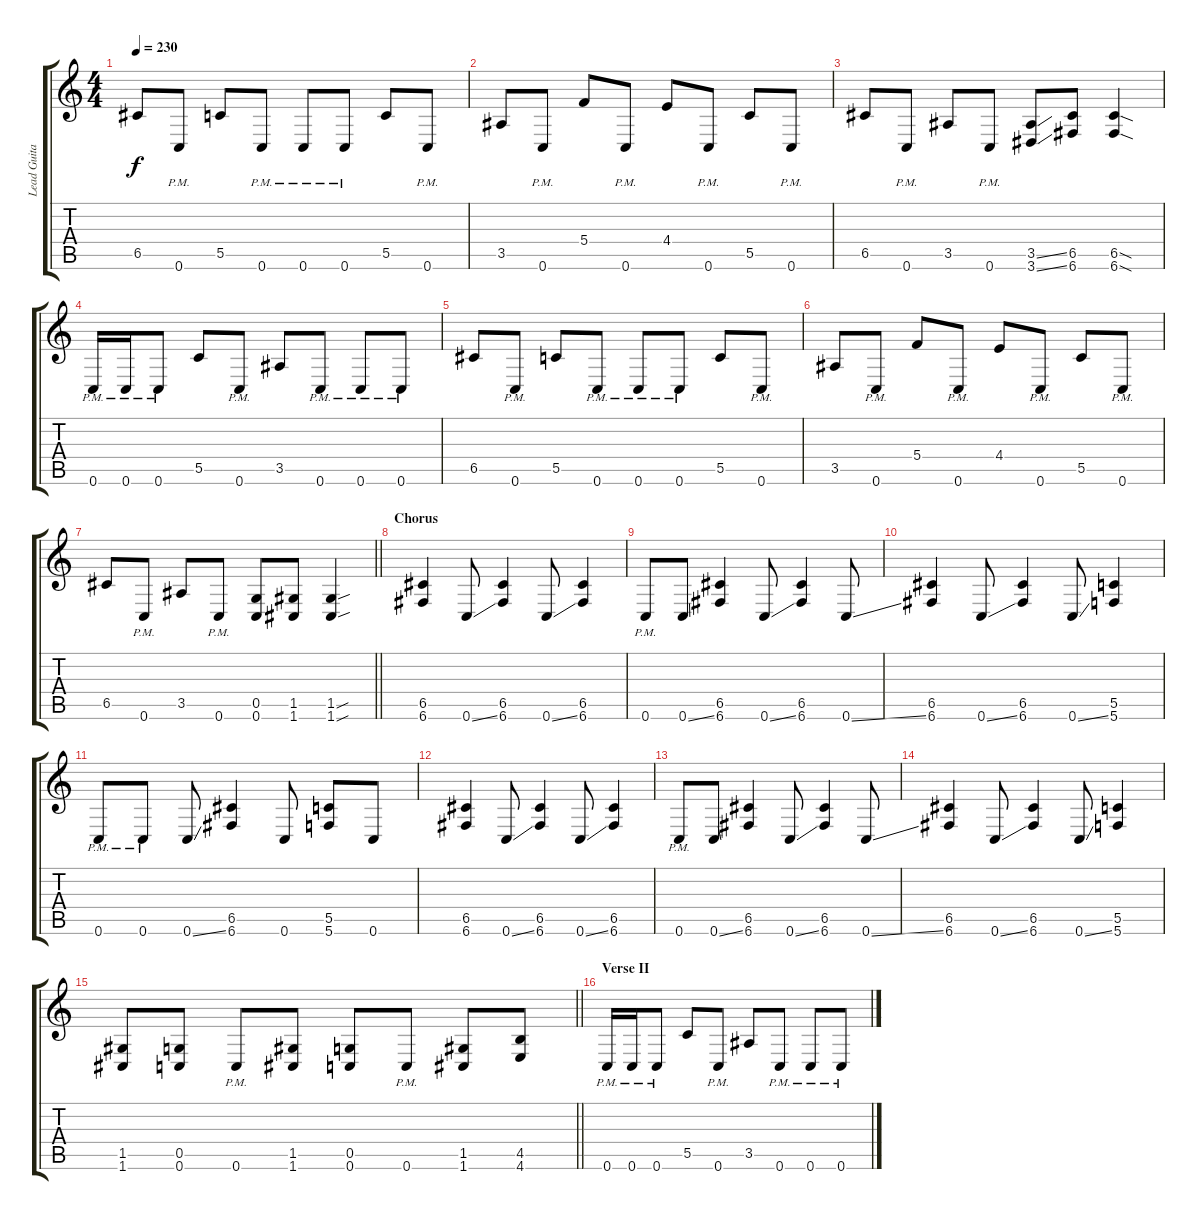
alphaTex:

\track ("Lead Guitar" "Lead Guita") {instrument overdrivenguitar}
\staff {score tabs}
\tuning (D4 A3 F3 C3 G2 C2) {hide}
\ts (4 4)
\tempo 230
\clef g2
\ks c
6.5.8{dy f} 0.6{pm}.8 5.5.8 0.6{pm}.8 0.6{pm}.8 0.6{pm}.8 5.5.8 0.6{pm}.8 |
3.5.8 0.6{pm}.8 5.4.8 0.6{pm}.8 4.4.8 0.6{pm}.8 5.5.8 0.6{pm}.8 |
6.5.8 0.6{pm}.8 3.5.8 0.6{pm}.8 (3.5{ss} 3.6{ss}).8 (6.5 6.6).8 (6.5{sod} 6.6{sod}).4 |
0.6{pm}.16 0.6{pm}.16 0.6{pm}.8 5.5.8 0.6{pm}.8 3.5.8 0.6{pm}.8 0.6{pm}.8 0.6{pm}.8 |
6.5.8 0.6{pm}.8 5.5.8 0.6{pm}.8 0.6{pm}.8 0.6{pm}.8 5.5.8 0.6{pm}.8 |
3.5.8 0.6{pm}.8 5.4.8 0.6{pm}.8 4.4.8 0.6{pm}.8 5.5.8 0.6{pm}.8 |
\barLineRight lightlight
6.5.8 0.6{pm}.8 3.5.8 0.6{pm}.8 (0.5 0.6).8 (1.5 1.6).8 (1.5{sou} 1.6{sou}).4 |
\section ("" "Chorus")
(6.5 6.6).4 0.6{ss}.8 (6.5 6.6).4 0.6{ss}.8 (6.5 6.6).4 |
0.6{pm}.8 0.6{ss}.8 (6.5 6.6).4 0.6{ss}.8 (6.5 6.6).4 0.6{ss}.8 |
(6.5 6.6).4 0.6{ss}.8 (6.5 6.6).4 0.6{ss}.8 (5.5 5.6).4 |
0.6{pm}.8 0.6{pm}.8 0.6{ss}.8 (6.5 6.6).4 0.6.8 (5.5 5.6).8 0.6.8 |
(6.5 6.6).4 0.6{ss}.8 (6.5 6.6).4 0.6{ss}.8 (6.5 6.6).4 |
0.6{pm}.8 0.6{ss}.8 (6.5 6.6).4 0.6{ss}.8 (6.5 6.6).4 0.6{ss}.8 |
(6.5 6.6).4 0.6{ss}.8 (6.5 6.6).4 0.6{ss}.8 (5.5 5.6).4 |
\barLineRight lightlight
(1.5 1.6).8 (0.5 0.6).8 0.6{pm}.8 (1.5 1.6).8 (0.5 0.6).8 0.6{pm}.8 (1.5 1.6).8 (4.5 4.6).8 |
\section ("" "Verse II")
0.6{pm}.16 0.6{pm}.16 0.6{pm}.8 5.5.8 0.6{pm}.8 3.5.8 0.6{pm}.8 0.6{pm}.8 0.6{pm}.8
